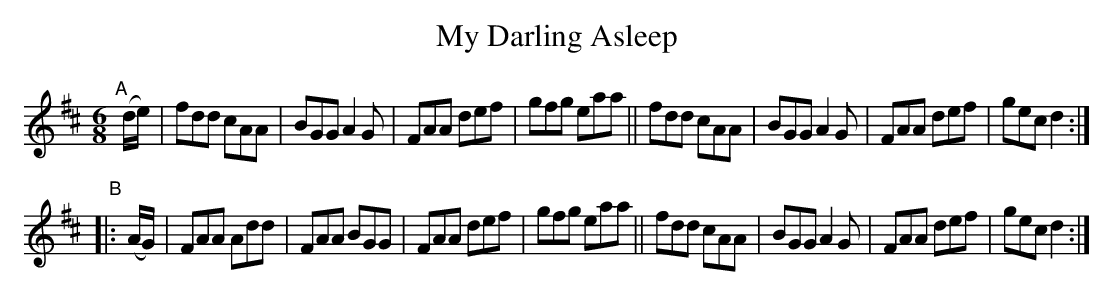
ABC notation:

X:1
T: My Darling Asleep
M: 6/8
L: 1/8
K: D
"^A"[|](d/e/) \
 | fdd cAA | BGG A2G | FAA def | gfg eaa \
|| fdd cAA | BGG A2G | FAA def | gec d2 :|
"^B"|: (A/G/) \
 | FAA Add | FAA BGG | FAA def | gfg eaa \
|| fdd cAA | BGG A2G | FAA def | gec d2 :|
